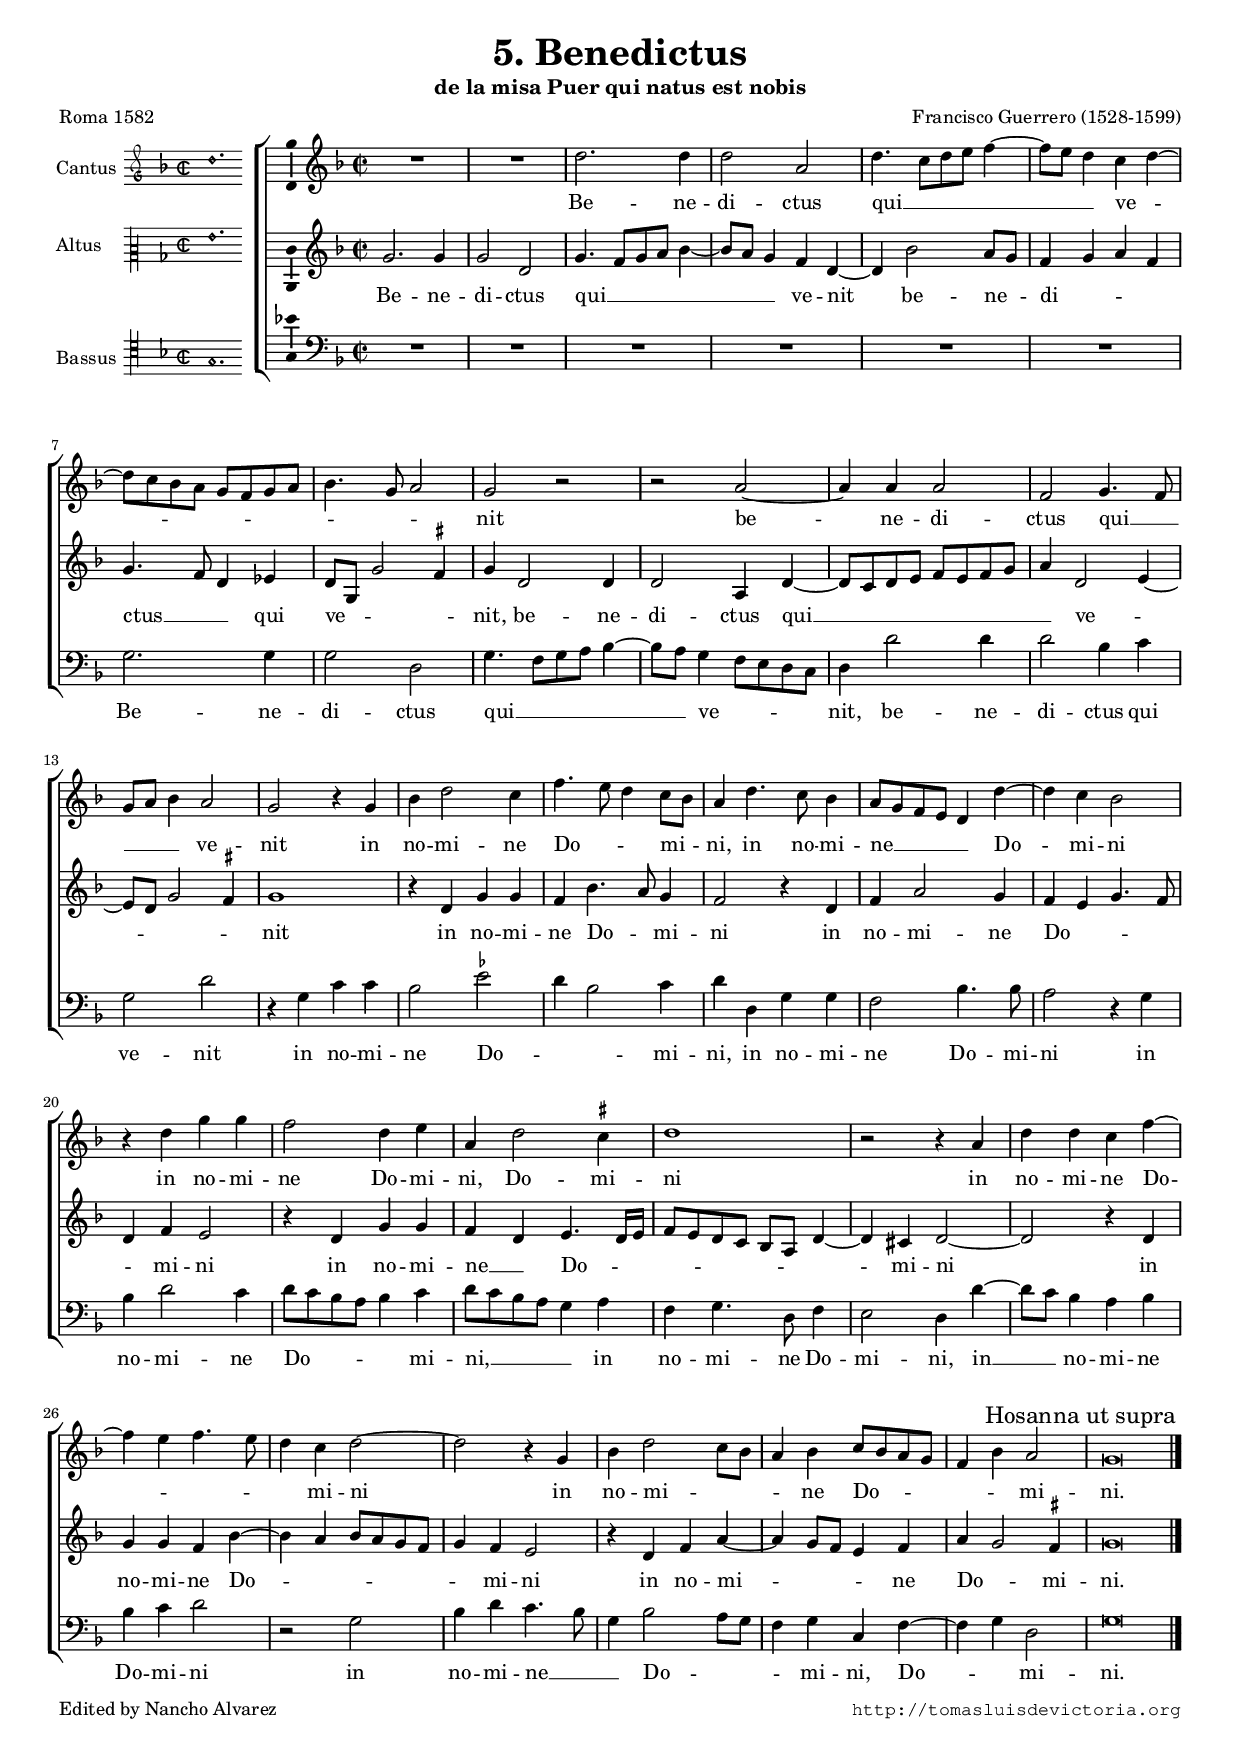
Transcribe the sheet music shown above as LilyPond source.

\version "2.18.0"

#(set-default-paper-size "a4")
#(set-global-staff-size 16.0)
#(ly:set-option 'point-and-click #f)
%mobile -s15.5 -i3.5

italicas=\override LyricText.font-shape = #'italic
rectas=\override LyricText.font-shape = #'upright
ss=\once \set suggestAccidentals = ##t
incipitwidth = 20
htitle="Puer qui natus - 5. Benedictus"
hcomposer="Guerrero"

\header {
	title=\markup{\fontsize #2 "5. Benedictus" }
	subtitle="de la misa Puer qui natus est nobis"
        %subsubtitle=\markup{\null \vspace #2 }
	composer="Francisco Guerrero (1528-1599)"
        pdfauthor=\composer
        poet="Roma 1582"
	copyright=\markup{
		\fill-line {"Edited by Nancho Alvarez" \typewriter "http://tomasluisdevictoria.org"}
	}
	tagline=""
}

global={\key f \major \time 2/2 \skip 1*32 \bar "|." }


cantus={
	R1*4/4 |
	R1*4/4 |
	d''2. d''4 |
	d''2 a' |
%5
	d''4. c''8[ d'' e''] f''4 ~ |
	f''8 e'' d''4 c'' d'' ~ |
	d''8 c'' bes' a' g' f' g' a' |
	bes'4. g'8 a'2 |
	g' r |
%10
	r a' ~ |
	a'4 a' a'2 |
	f' g'4. f'8 |
	g' a' bes'4 a'2 |
	g' r4 g' |
%15
	bes' d''2 c''4 |
	f''4. e''8 d''4 c''8 bes' |
	a'4 d''4. c''8 bes'4 |
	a'8 g' f' e' d'4 d'' ~ |
	d'' c'' bes'2 |
%20
	r4 d'' g'' g'' |
	f''2 d''4 e'' |
	a' d''2 \ss cis''4 |
	d''1 |
	r2 r4 a' |
%25
	d'' d'' c'' f'' ~ |
	f'' e'' f''4. e''8 |
	d''4 c'' d''2 ~ |
	d'' r4 g' |
	bes' d''2 c''8 bes' |
%30
	a'4 bes' c''8 bes' a' g' |
	f'4 bes' a'2 |
	g'\breve*1/2
	\override Score.RehearsalMark.self-alignment-X=#right
	\mark \markup{"Hosanna ut supra"}
}

altus={
	g'2. g'4 |
	g'2 d' |
	g'4. f'8[ g' a'] bes'4 ~ |
	bes'8 a' g'4 f' d' ~ |
%5
	d' bes'2 a'8 g' |
	f'4 g' a' f' |
	g'4. f'8 d'4 ees' |
	d'8 g g'2 \ss fis'4 |
	g' d'2 d'4 |
%10
	d'2 a4 d' ~ |
	d'8 c' d' e' f' e' f' g' |
	a'4 d'2 e'4 ~ |
	e'8 d' g'2 \ss fis'4 |
	g'1 |
%15
	r4 d' g' g' |
	f' bes'4. a'8 g'4 |
	f'2 r4 d' |
	f' a'2 g'4 |
	f' e' g'4. f'8 |
%20
	d'4 f' e'2 |
	r4 d' g' g' |
	f' d' e'4. d'16 e' |
	f'8 e' d' c' bes a d'4 ~ |
	d' cis' d'2 ~ |
%25
	d' r4 d' |
	g' g' f' bes' ~ |
	bes' a' bes'8 a' g' f' |
	g'4 f' e'2 |
	r4 d' f' a' ~ |
%30
	a' g'8 f' e'4 f' |
	a' g'2 \ss fis'4 |
	g'\breve*1/2
}

bassus={
	R1*4/4 |
	R1*4/4 |
	R1*4/4 |
	R1*4/4 |
%5
	R1*4/4 |
	R1*4/4 |
	g2. g4 |
	g2 d |
	g4. f8[ g a] bes4 ~ |
%10
	bes8 a g4 f8 e d c |
	d4 d'2 d'4 |
	d'2 bes4 c' |
	g2 d' |
	r4 g c' c' |
%15
	bes2 \ss ees' |
	d'4 bes2 c'4 |
	d' d g g |
	f2 bes4. bes8 |
	a2 r4 g |
%20
	bes d'2 c'4 |
	d'8 c' bes a bes4 c' |
	d'8 c' bes a g4 a |
	f g4. d8 f4 |
	e2 d4 d' ~ |
%25
	d'8 c' bes4 a bes |
	bes c' d'2 |
	r g |
	bes4 d' c'4. bes8 |
	g4 bes2 a8 g |
%30
	f4 g c f ~ |
	f g d2 |
	g\breve*1/2
}


textocantus=\lyricmode{
Be -- ne -- di -- ctus qui __ _ _ _ _ _ _ _ ve -- _ _ _ _ _ _ _ _ _ _ _ _ nit
be -- _ ne -- di -- ctus qui __ _ _ _ _ ve -- nit
in no -- mi -- ne Do -- _ _ mi -- _ ni,
in no -- mi -- ne __ _ _ _ _ Do -- _ mi -- ni
in no -- mi -- ne Do -- mi -- ni,
Do -- mi -- ni
in no -- mi -- ne Do -- _ _ _ _ _ mi -- ni _
in no -- mi -- _ _ _ ne Do -- _ _ _ _ _ mi -- ni.
}

textoaltus=\lyricmode{
Be -- ne -- di -- ctus qui __ _ _ _ _ _ _ _ ve -- nit _
be -- ne -- _ di -- _ _ _ ctus __ _ _ qui ve -- _ _ _ nit,
be -- ne -- di -- ctus qui __ _ _ _ _ _ _ _ _ _ ve -- _ _ _ _ _ nit
in no -- mi -- ne Do -- _ mi -- ni
in no -- mi -- ne Do -- _ _ _ _ mi -- ni
in no -- mi -- ne __ _ 
Do -- _ _ _ _ _ _ _ _ _ _ mi -- ni _
in no -- mi -- ne Do -- _ _ _ _ _ _ _ mi -- ni
in no -- mi -- _ _ _ _ ne Do -- _ mi -- ni.
}

textobassus=\lyricmode{
Be -- ne -- di -- ctus qui __ _ _ _ _ _ _ 
ve -- _ _ _ _ nit,
be -- ne -- di -- ctus qui ve -- nit
in no -- mi -- ne Do -- _ _ mi -- ni,
in no -- mi -- ne Do -- mi -- ni
in no -- mi -- ne Do -- _ _ _ _ mi -- ni, __ _ _ _ _ 
in no -- mi -- ne Do -- mi -- ni,
in __ _ _ no -- mi -- ne Do -- mi -- ni
in no -- mi -- ne __ _ _ 
Do -- _ _ _ mi -- ni,
Do -- _ _ mi -- ni.
}



incipitcantus=\markup{
	\score{
		{ 
		\set Staff.instrumentName="Cantus "
		\override NoteHead.style = #'neomensural
		\override Rest.style = #'neomensural
		\override Staff.TimeSignature.style = #'neomensural
		\cadenzaOn 
		\clef "petrucci-g"
		\key f \major
		\time 2/2
		d''1.
		} 
	\layout {
		\context {\Voice
			\remove Ligature_bracket_engraver
			\consists Mensural_ligature_engraver
		}
		line-width=\incipitwidth
                indent = 0
                ragged-right = ##t
	}
	}
}


incipitaltus=\markup{
	\score{
		{ 
		\set Staff.instrumentName="Altus    "
		\override NoteHead.style = #'neomensural 
		\override Rest.style = #'neomensural
		\override Staff.TimeSignature.style = #'neomensural
		\cadenzaOn 
		\clef "petrucci-c2"
		\key f \major
		\time 2/2
		g'1.
		} 
	\layout {
		\context {\Voice
			\remove Ligature_bracket_engraver
			\consists Mensural_ligature_engraver
		}
		line-width=\incipitwidth 
                indent = 0
                ragged-right = ##t

	}
	}
}


incipitbassus=\markup{
	\score{
		{ 
		\set Staff.instrumentName="Bassus "
		\override NoteHead.style = #'neomensural 
		\override Rest.style = #'neomensural
		\override Staff.TimeSignature.style = #'neomensural
		\cadenzaOn 
		\clef "petrucci-c4"
		\key f \major
		\time 2/2
		g1.
		} 
	\layout {
		\context {\Voice
			\remove Ligature_bracket_engraver
			\consists Mensural_ligature_engraver
		}
		line-width=\incipitwidth 
                indent = 0
                ragged-right = ##t

	}
	}
}





\score {
\new ChoirStaff<<

	\new Staff <<\global
	\new Voice="v1" {
		\set Staff.instrumentName=\incipitcantus
		\clef "treble"
		\cantus }
	\new Lyrics \lyricsto "v1" {\textocantus }
	>>

	
	\new Staff << \global
	\new Voice="v2" {
		\set Staff.instrumentName=\incipitaltus
		\clef "treble" 
		\altus}
	\new Lyrics \lyricsto "v2" {\textoaltus }
	>>


	\new Staff <<\global
	\new Voice="v4" {
		\set Staff.instrumentName=\incipitbassus
		\clef "bass" 
		\bassus }
	\new Lyrics \lyricsto "v4" {\textobassus}
	>>
	
>>

\layout{ 
	\context {\Lyrics 
		\override VerticalAxisGroup.staff-affinity = #UP
		\override VerticalAxisGroup.nonstaff-relatedstaff-spacing =
			#'((basic-distance . 0) (minimum-distance . 0) (padding . 1))
		\override LyricText.font-size = #1.2
		\override LyricHyphen.minimum-distance = #0.5
	}
	\context {\Score 
		tempoHideNote = ##t
		\override BarNumber.padding = #2 
	}
	\context {\Voice 
		melismaBusyProperties = #'()
		%autoBeaming = ##f
	}
	\context {\Staff 
                %\RemoveEmptyStaves
                %\override VerticalAxisGroup.remove-first = ##t
		\override VerticalAxisGroup.staff-staff-spacing =
			#'((basic-distance . 10) (minimum-distance . 0) (padding . 1))
		\consists Ambitus_engraver 
		\override LigatureBracket.padding = #1
	}
}

%\midi { \mtempo }

}


\paper{
	evenHeaderMarkup=\markup  \fill-line { \fromproperty #'page:page-number-string \htitle \hcomposer }
	oddHeaderMarkup= \markup  \fill-line { \on-the-fly #not-first-page \hcomposer \on-the-fly #not-first-page \htitle \on-the-fly #not-first-page \fromproperty #'page:page-number-string }
	%system-count=20
	%page-count = 1
	systems-per-page = 5
	ragged-last-bottom = ##f
	indent=3.5\cm
	system-system-spacing =
	#'((basic-distance . 20) (minimum-distance . 0) (padding . 5))
	top-system-spacing = % header
	#'((basic-distance . 9) (minimum-distance . 0) (padding . 0))
	last-bottom-spacing = % footer
	#'((basic-distance . 13) (minimum-distance . 0) (padding . 0))
	markup-system-spacing.padding = #1.0

first-page-number=21
}